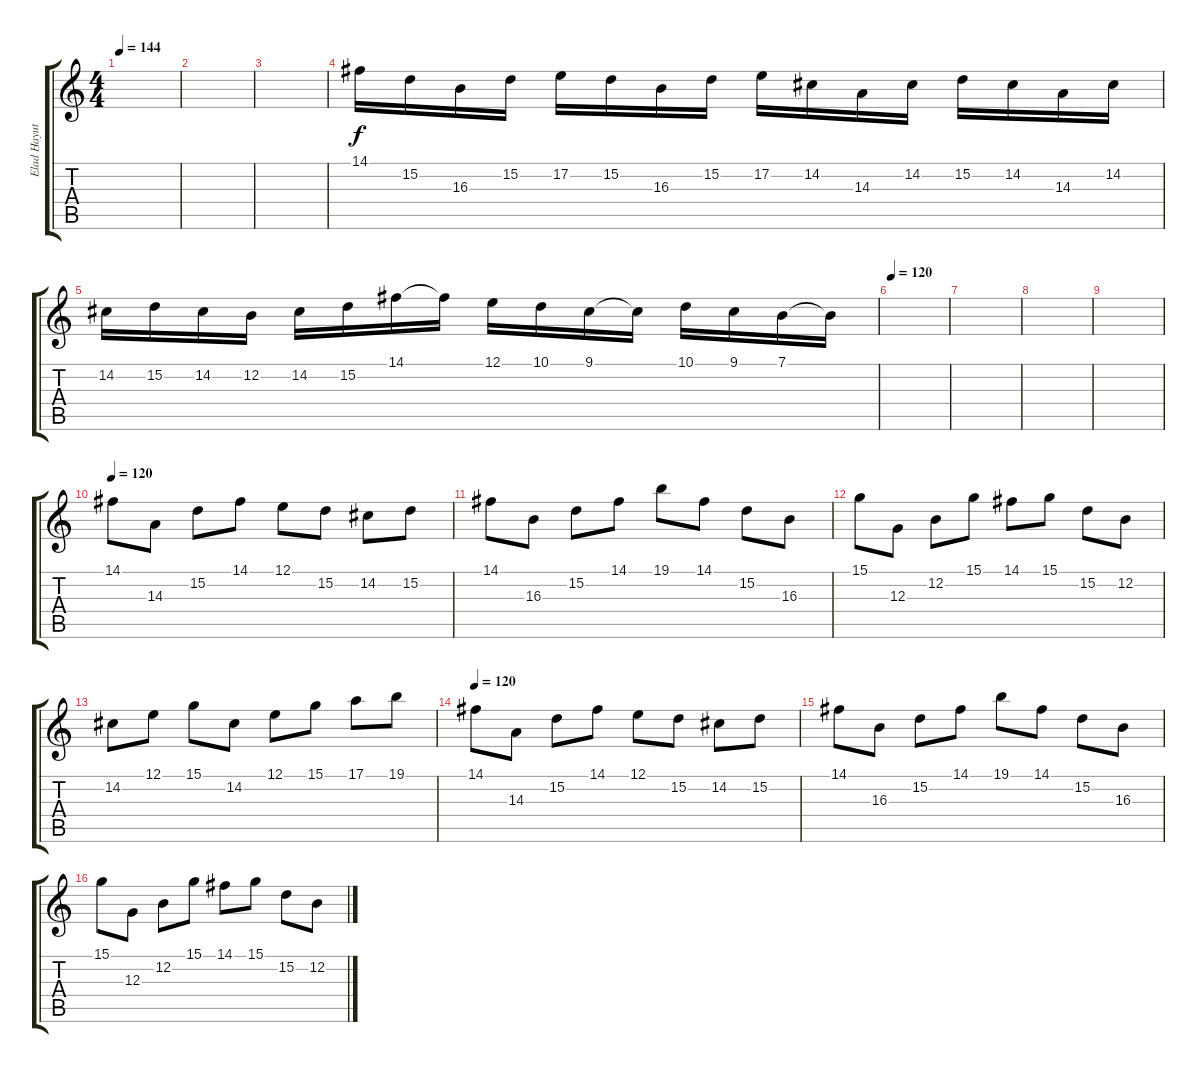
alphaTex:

\track ("Elad Hayut" "Elad Hayut") {instrument harpsichord}
\staff {score tabs}
\tuning (E4 B3 G3 D3 A2 E2) {hide}
\ts (4 4)
\tempo 144
\clef g2
\ks c
|
|
|
14.1.16 15.2.16 16.3.16 15.2.16 17.2.16 15.2.16 16.3.16 15.2.16 17.2.16 14.2.16 14.3.16 14.2.16 15.2.16 14.2.16 14.3.16 14.2.16 |
14.2.16 15.2.16 14.2.16 12.2.16 14.2.16 15.2.16 14.1.16 14.1{t}.16 12.1.16 10.1.16 9.1.16 9.1{t}.16 10.1.16 9.1.16 7.1.16 7.1{t}.16 |
\tempo 120
|
|
|
|
\tempo 120
14.1.8 14.3.8 15.2.8 14.1.8 12.1.8 15.2.8 14.2.8 15.2.8 |
14.1.8 16.3.8 15.2.8 14.1.8 19.1.8 14.1.8 15.2.8 16.3.8 |
15.1.8 12.3.8 12.2.8 15.1.8 14.1.8 15.1.8 15.2.8 12.2.8 |
14.2.8 12.1.8 15.1.8 14.2.8 12.1.8 15.1.8 17.1.8 19.1.8 |
\tempo 120
14.1.8 14.3.8 15.2.8 14.1.8 12.1.8 15.2.8 14.2.8 15.2.8 |
14.1.8 16.3.8 15.2.8 14.1.8 19.1.8 14.1.8 15.2.8 16.3.8 |
15.1.8 12.3.8 12.2.8 15.1.8 14.1.8 15.1.8 15.2.8 12.2.8
